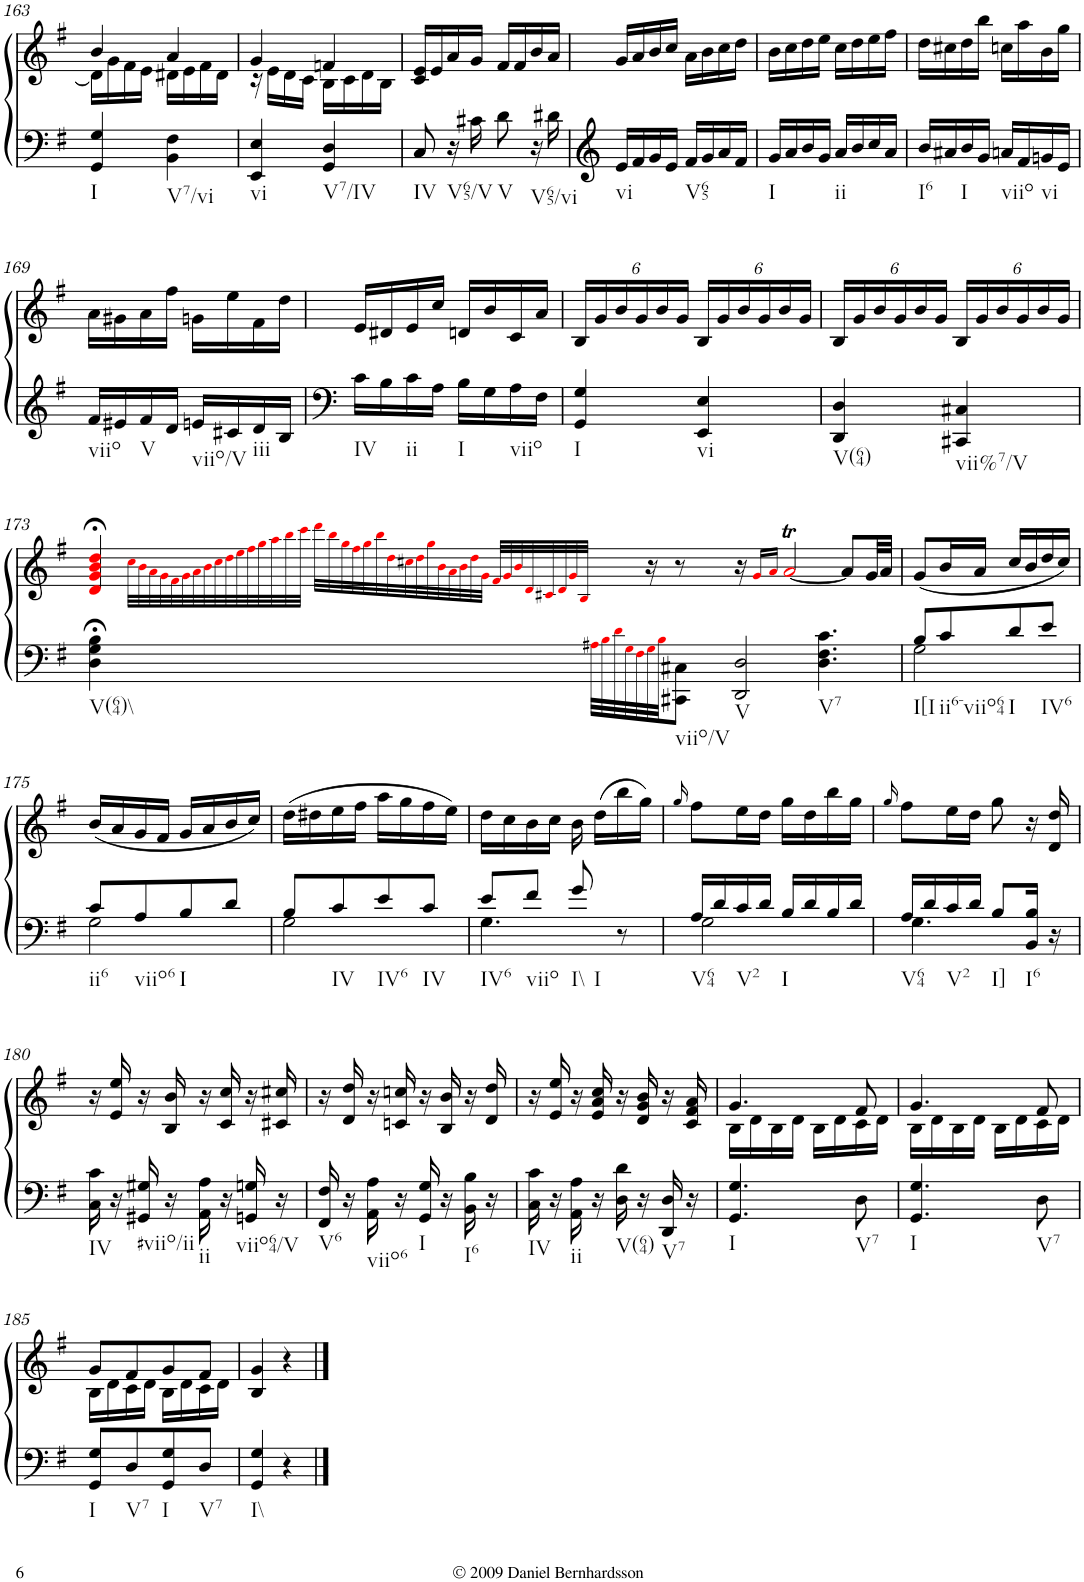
**kern	**kern
*part1	*part1
*staff2	*staff1
*I"Piano	*
*I'Pno.	*
!!LO:PB:g=z
*clefF4	*clefG2
*k[f#]	*k[f#]
*G:	*G:
*M2/4	*M2/4
=163	=163
*	*^
!LO:TX:b:t=I	!	!
4GG/ 4G/	4b/	16d\LL]
.	.	16g\
.	.	16f#\
.	.	16e\JJ
!LO:TX:b:t=V7/vi	!	!
4BB\ 4F#\	4a/	16d#X\LL
.	.	16e\
.	.	16f#\
.	.	16d#\JJ
=164	=164	=164
!LO:TX:b:t=vi	!	!
4EE/ 4E/	4g/	16r
.	.	16e\LL
.	.	16d\
.	.	16c\JJ
!LO:TX:b:t=V7/IV	!	!
4GG/ 4D/	4fn/	16B\LL
.	.	16c\
.	.	16d\
.	.	16B\JJ
=165	=165	=165
!LO:TX:b:t=IV	!	!
*	*v	*v
8C/	16c/ 16e/LL
.	16e/
!LO:TX:b:t=V65/V	!
16r	16a/
16c#X\	16g/JJ
!LO:TX:b:t=V	!
8d\	16f#/LL
.	16f#/
!LO:TX:b:t=V65/vi	!
16r	16b/
16d#X\	16a/JJ
=166	=166
!LO:TX:b:t=vi	!
16e/LL	16g/LL
16f#/	16a/
16g/	16b/
16e/JJ	16cc/JJ
!LO:TX:b:t=V65	!
16f#/LL	16a\LL
16g/	16b\
16a/	16cc\
16f#/JJ	16dd\JJ
=167	=167
!LO:TX:b:t=I	!
16g/LL	16b\LL
16a/	16cc\
16b/	16dd\
16g/JJ	16ee\JJ
!LO:TX:b:t=ii	!
16a/LL	16cc\LL
16b/	16dd\
16cc/	16ee\
16a/JJ	16ff#\JJ
=168	=168
!LO:TX:b:t=I6	!
16b/LL	16dd\LL
16a#X/	16cc#X\
!LO:TX:b:t=I	!
16b/	16dd\
16g/JJ	16bb\JJ
!LO:TX:b:t=viio	!
16an/LL	16ccn\LL
16f#/	16aa\
!LO:TX:b:t=vi	!
16gn/	16b\
16e/JJ	16gg\JJ
!!LO:LB:g=z
=169	=169
!LO:TX:b:t=viio	!
16f#/LL	16a\LL
16e#X/	16g#X\
!LO:TX:b:t=V	!
16f#/	16a\
16d/JJ	16ff#\JJ
!LO:TX:b:t=viio/V	!
16en/LL	16gn\LL
16c#X/	16ee\
!LO:TX:b:t=iii	!
16d/	16f#\
16B/JJ	16dd\JJ
=170	=170
!LO:TX:b:t=IV	!
16c\LL	16e/LL
16B\	16d#X/
!LO:TX:b:t=ii	!
16c\	16e/
16A\JJ	16cc/JJ
!LO:TX:b:t=I	!
16B\LL	16dn/LL
16G\	16b/
!LO:TX:b:t=viio	!
16A\	16c/
16F#\JJ	16a/JJ
=171	=171
*	*Xbrackettup
!LO:TX:b:t=I	!
4GG/ 4G/	24B/LL
.	24g/
.	24b/
.	24g/
.	24b/
.	24g/JJ
!LO:TX:b:t=vi	!
4EE/ 4E/	24B/LL
.	24g/
.	24b/
.	24g/
.	24b/
.	24g/JJ
=172	=172
!LO:TX:b:t=V(64)	!
4DD/ 4D/	24B/LL
.	24g/
.	24b/
.	24g/
.	24b/
.	24g/JJ
!LO:TX:b:t=vii%7/V	!
4CC#X/ 4C#X/	24B/LL
.	24g/
.	24b/
.	24g/
.	24b/
.	24g/JJ
!!LO:LB:g=z
=173	=173
!LO:TX:b:t=V(64)\\	!
4D\;< 4G\;< 4B\;<	4di/;< 4gi/;< 4bi/;< 4ddi/;<
4ryy	32cc!i\LLL
.	32b!i\
.	32a!i\
.	32g!i\
.	32f#!i\
.	32g!i\
.	32a!i\
.	32b!i\
2ryy	32cc!i\
.	32dd!i\
.	32ee!i\
.	32ff#!i\
.	32gg!i\
.	32aa!i\
.	32bb!i\
.	32ccc!i\JJJ
.	32ddd!i\LLL
.	32bb!i\
.	32gg!i\
.	32ff#!i\
.	32gg!i\
.	32bb!i\
.	32dd!i\
.	32cc#X!i\
4ryy	32dd!i\
.	32gg!i\
.	32b!i\
.	32a!i\
.	32b!i\
.	32dd!i\
.	32g!i\JJJ
.	32f#!i/LLL
8ryy	32g!i/
.	32b!i/
.	32d!i/
.	32c#X!i/
16ryy	32d!i/
.	32g!i/
32ryy	32B!i/JJJ
32A#X!i\LLL	32ryy
32B!i\	8ryy
32d!i\	.
32G!i\	.
32F#!i\	.
32G!i\	16r
32B!i\JJ	.
!LO:TX:b:t=viio/V	!
8CC#X\ 8C#X\J	8r
!LO:TX:b:t=V	!
2DD/ 2D/	16r
.	16g!i/LL
.	16a!i/JJ
.	[<2aTi/
!LO:TX:b:t=V7	!
4.D\ 4.F#\ 4.c\	.
.	8a/L]
.	32g/LL
.	32a/JJJ
=174	=174
*^	*
!LO:TX:b:t=I[I	!	!
8B/L	2G\	(8g/L
!LO:TX:b:t=ii6-viio64	!	!
8c/	.	16b/L
.	.	16a/JJ
!LO:TX:b:t=I	!	!
8d/	.	16cc/LL
.	.	16b/
!LO:TX:b:t=IV6	!	!
8e/J	.	16dd/
.	.	16cc/JJ)
!!LO:LB:g=z
=175	=175	=175
!LO:TX:b:t=ii6	!	!
8c/L	2G\	(16b/LL
.	.	16a/
!LO:TX:b:t=viio6	!	!
8A/	.	16g/
.	.	16f#/JJ
!LO:TX:b:t=I	!	!
8B/	.	16g/LL
.	.	16a/
8d/J	.	16b/
.	.	16cc/JJ)
=176	=176	=176
8B/L	2G\	(16dd\LL
.	.	16dd#X\
!LO:TX:b:t=IV	!	!
8c/	.	16ee\
.	.	16ff#\JJ
!LO:TX:b:t=IV6	!	!
8e/	.	16aa\LL
.	.	16gg\
!LO:TX:b:t=IV	!	!
8c/J	.	16ff#\
.	.	16ee\JJ)
=177	=177	=177
!LO:TX:b:t=IV6	!	!
8e/L	4.G\	16dd\LL
.	.	16cc\
!LO:TX:b:t=viio	!	!
8f#/J	.	16b\
.	.	16cc\JJ
!LO:TX:b:t=I\\	!	!
!LO:TX:b:t=I	!	!
8g/	.	16b\
.	.	(16dd\LL
8r	8ryy	16bb\
.	.	16gg\JJ)
=178	=178	=178
.	.	16qgg/
!LO:TX:b:t=V64	!	!
16A/LL	2G\	8ff#\L
16d/	.	.
!LO:TX:b:t=V2	!	!
16c/	.	16ee\L
16d/JJ	.	16dd\JJ
!LO:TX:b:t=I	!	!
16B/LL	.	16gg\LL
16d/	.	16dd\
16B/	.	16bb\
16d/JJ	.	16gg\JJ
=179	=179	=179
.	.	16qgg/
!LO:TX:b:t=V64	!	!
16A/LL	4.G\	8ff#\L
16d/	.	.
!LO:TX:b:t=V2	!	!
16c/	.	16ee\L
16d/JJ	.	16dd\JJ
!LO:TX:b:t=I]	!	!
8B/L	.	8gg\
!LO:TX:b:t=I6	!	!
16BB/ 16B/Jk	8ryy	16r
16r	.	16d/ 16dd/
*v	*v	*
!!LO:LB:g=z
=180	=180
!LO:TX:b:t=IV	!
16C\ 16c\	16r
16r	16e/ 16ee/
!LO:TX:b:t=#viio/ii	!
16GG#X/ 16G#X/	16r
16r	16B/ 16b/
!LO:TX:b:t=ii	!
16AA\ 16A\	16r
16r	16c/ 16cc/
!LO:TX:b:t=viio64/V	!
16GGn/ 16Gn/	16r
16r	16c#X/ 16cc#X/
=181	=181
!LO:TX:b:t=V6	!
16FF#/ 16F#/	16r
16r	16d/ 16dd/
!LO:TX:b:t=viio6	!
16AA\ 16A\	16r
16r	16cn/ 16ccn/
!LO:TX:b:t=I	!
16GG/ 16G/	16r
16r	16B/ 16b/
!LO:TX:b:t=I6	!
16BB\ 16B\	16r
16r	16d/ 16dd/
=182	=182
!LO:TX:b:t=IV	!
16C\ 16c\	16r
16r	16e/ 16ee/
!LO:TX:b:t=ii	!
16AA\ 16A\	16r
16r	16e/ 16a/ 16cc/
!LO:TX:b:t=V(64)	!
16D\ 16d\	16r
16r	16d/ 16g/ 16b/
!LO:TX:b:t=V7	!
16DD/ 16D/	16r
16r	16c/ 16f#/ 16a/
=183	=183
*	*^
!LO:TX:b:t=I	!	!
4.GG/ 4.G/	4.g/	16B\LL
.	.	16d\
.	.	16B\
.	.	16d\JJ
.	.	16B\LL
.	.	16d\
!LO:TX:b:t=V7	!	!
8D\	8f#/	16c\
.	.	16d\JJ
=184	=184	=184
!LO:TX:b:t=I	!	!
4.GG/ 4.G/	4.g/	16B\LL
.	.	16d\
.	.	16B\
.	.	16d\JJ
.	.	16B\LL
.	.	16d\
!LO:TX:b:t=V7	!	!
8D\	8f#/	16c\
.	.	16d\JJ
!!LO:LB:g=z	!!
=185	=185	=185
!LO:TX:b:t=I	!	!
8GG/ 8G/L	8g/L	16B\LL
.	.	16d\
!LO:TX:b:t=V7	!	!
8D/	8f#/	16c\
.	.	16d\JJ
!LO:TX:b:t=I	!	!
8GG/ 8G/	8g/	16B\LL
.	.	16d\
!LO:TX:b:t=V7	!	!
8D/J	8f#/J	16c\
.	.	16d\JJ
=186	=186	=186
!LO:TX:b:t=I\\	!	!
*	*v	*v
4GG/ 4G/	4B/ 4g/
4r	4r
==	==
*-	*-
